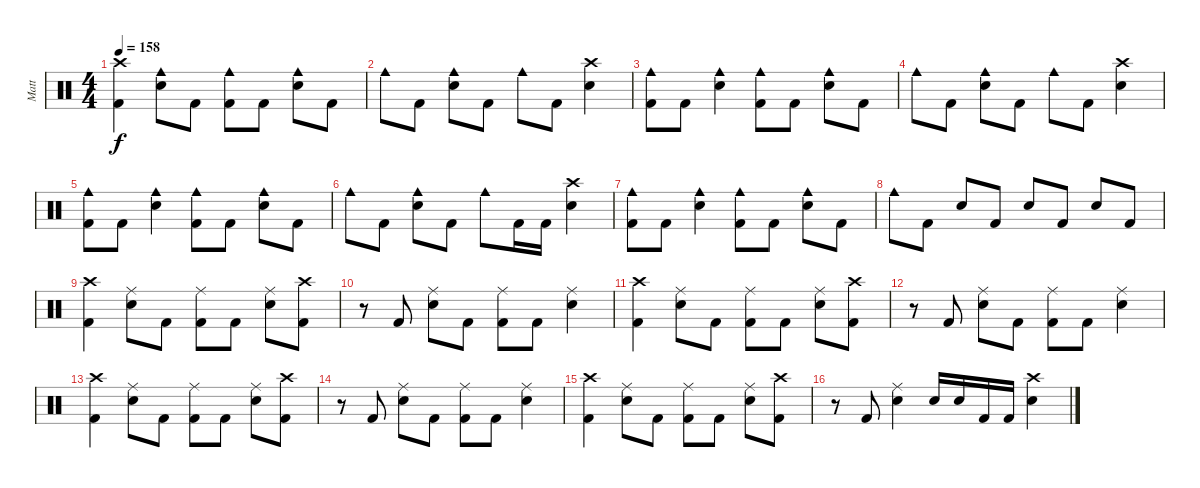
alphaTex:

\track ("Matt" "Matt") {instrument percussion}
\staff {score}
\articulation defaults
\ts (4 4)
\tempo 158
\clef neutral
\ks c
("Crash high (hit)" "Kick (hit) 2").4{dy f} ("Cowbell medium (hit)" "Electric Snare (hit)").8 "Kick (hit) 2".8 ("Cowbell medium (hit)" "Kick (hit) 2").8 "Kick (hit) 2".8 ("Cowbell medium (hit)" "Electric Snare (hit)").8 "Kick (hit) 2".8 |
"Cowbell medium (hit)".8 "Kick (hit) 2".8 ("Cowbell medium (hit)" "Electric Snare (hit)").8 "Kick (hit) 2".8 "Cowbell medium (hit)".8 "Kick (hit) 2".8 ("Crash high (hit)" "Electric Snare (hit)").4 |
("Cowbell medium (hit)" "Kick (hit) 2").8 "Kick (hit) 2".8 ("Cowbell medium (hit)" "Electric Snare (hit)").4 ("Cowbell medium (hit)" "Kick (hit) 2").8 "Kick (hit) 2".8 ("Cowbell medium (hit)" "Electric Snare (hit)").8 "Kick (hit) 2".8 |
"Cowbell medium (hit)".8 "Kick (hit) 2".8 ("Cowbell medium (hit)" "Electric Snare (hit)").8 "Kick (hit) 2".8 "Cowbell medium (hit)".8 "Kick (hit) 2".8 ("Crash high (hit)" "Electric Snare (hit)").4 |
("Cowbell medium (hit)" "Kick (hit) 2").8 "Kick (hit) 2".8 ("Cowbell medium (hit)" "Electric Snare (hit)").4 ("Cowbell medium (hit)" "Kick (hit) 2").8 "Kick (hit) 2".8 ("Cowbell medium (hit)" "Electric Snare (hit)").8 "Kick (hit) 2".8 |
"Cowbell medium (hit)".8 "Kick (hit) 2".8 ("Cowbell medium (hit)" "Electric Snare (hit)").8 "Kick (hit) 2".8 "Cowbell medium (hit)".8 "Kick (hit) 2".16 "Kick (hit) 2".16 ("Crash high (hit)" "Electric Snare (hit)").4 |
("Cowbell medium (hit)" "Kick (hit) 2").8 "Kick (hit) 2".8 ("Cowbell medium (hit)" "Electric Snare (hit)").4 ("Cowbell medium (hit)" "Kick (hit) 2").8 "Kick (hit) 2".8 ("Cowbell medium (hit)" "Electric Snare (hit)").8 "Kick (hit) 2".8 |
"Cowbell medium (hit)".8 "Kick (hit) 2".8 "Electric Snare (hit)".8 "Kick (hit) 2".8 "Electric Snare (hit)".8 "Kick (hit) 2".8 "Electric Snare (hit)".8 "Kick (hit) 2".8 |
("Crash high (hit)" "Kick (hit) 2").4 ("Ride (middle)" "Electric Snare (hit)").8 "Kick (hit) 2".8 ("Ride (middle)" "Kick (hit) 2").8 "Kick (hit) 2".8 ("Ride (middle)" "Electric Snare (hit)").8 ("Crash high (hit)" "Kick (hit) 2").8 |
r.8 "Kick (hit) 2".8 ("Ride (middle)" "Electric Snare (hit)").8 "Kick (hit) 2".8 ("Ride (middle)" "Kick (hit) 2").8 "Kick (hit) 2".8 ("Ride (middle)" "Electric Snare (hit)").4 |
("Crash high (hit)" "Kick (hit) 2").4 ("Ride (middle)" "Electric Snare (hit)").8 "Kick (hit) 2".8 ("Ride (middle)" "Kick (hit) 2").8 "Kick (hit) 2".8 ("Ride (middle)" "Electric Snare (hit)").8 ("Crash high (hit)" "Kick (hit) 2").8 |
r.8 "Kick (hit) 2".8 ("Ride (middle)" "Electric Snare (hit)").8 "Kick (hit) 2".8 ("Ride (middle)" "Kick (hit) 2").8 "Kick (hit) 2".8 ("Ride (middle)" "Electric Snare (hit)").4 |
("Crash high (hit)" "Kick (hit) 2").4 ("Ride (middle)" "Electric Snare (hit)").8 "Kick (hit) 2".8 ("Ride (middle)" "Kick (hit) 2").8 "Kick (hit) 2".8 ("Ride (middle)" "Electric Snare (hit)").8 ("Crash high (hit)" "Kick (hit) 2").8 |
r.8 "Kick (hit) 2".8 ("Ride (middle)" "Electric Snare (hit)").8 "Kick (hit) 2".8 ("Ride (middle)" "Kick (hit) 2").8 "Kick (hit) 2".8 ("Ride (middle)" "Electric Snare (hit)").4 |
("Crash high (hit)" "Kick (hit) 2").4 ("Ride (middle)" "Electric Snare (hit)").8 "Kick (hit) 2".8 ("Ride (middle)" "Kick (hit) 2").8 "Kick (hit) 2".8 ("Ride (middle)" "Electric Snare (hit)").8 ("Crash high (hit)" "Kick (hit) 2").8 |
r.8 "Kick (hit) 2".8 ("Ride (middle)" "Electric Snare (hit)").4 "Electric Snare (hit)".16 "Electric Snare (hit)".16 "Kick (hit) 2".16 "Kick (hit) 2".16 ("Crash high (hit)" "Electric Snare (hit)").4
